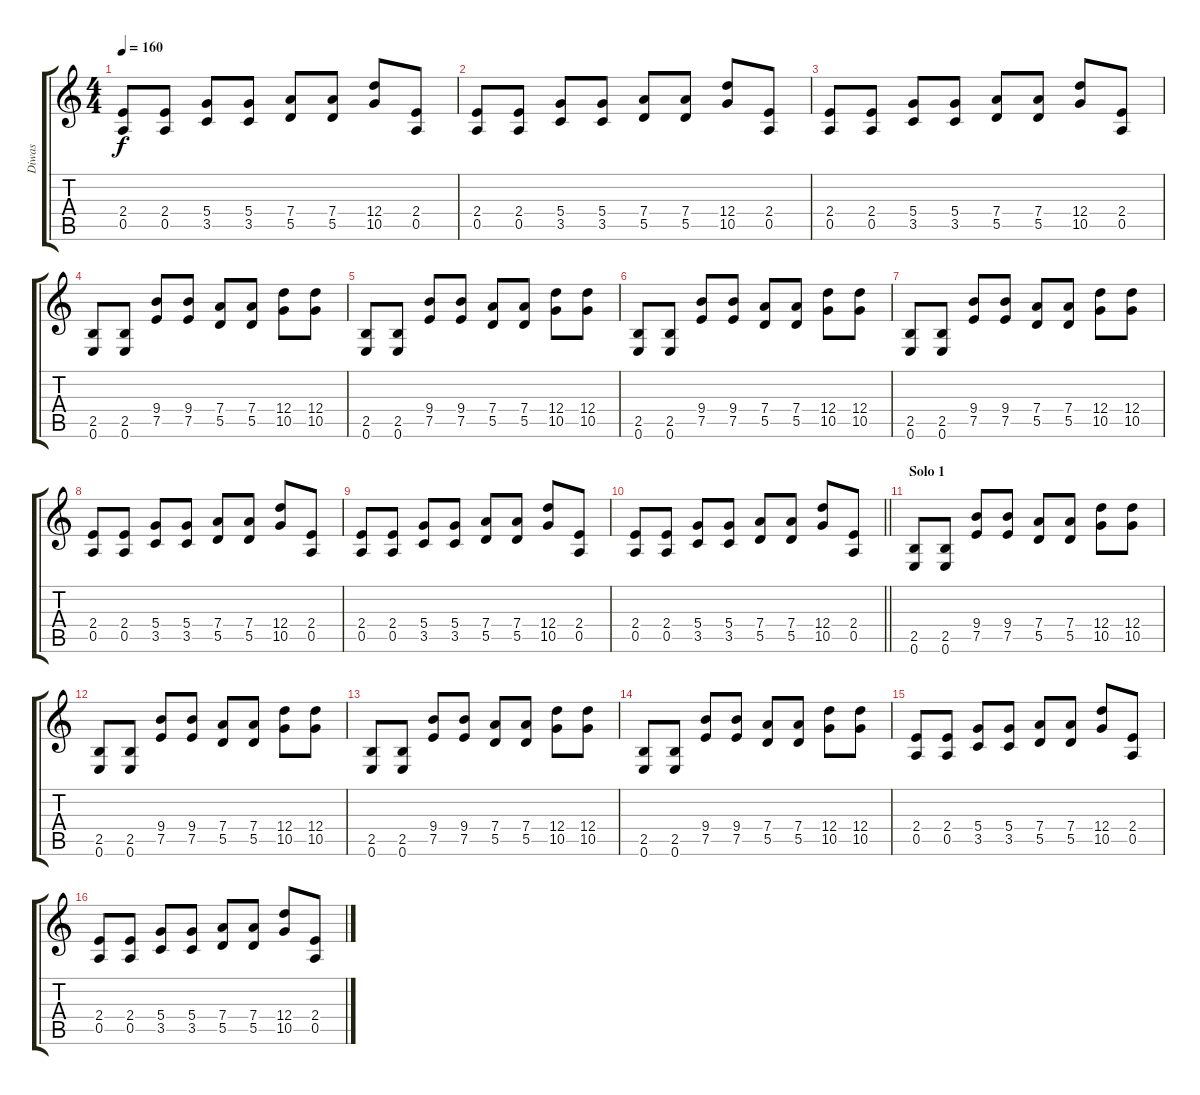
\track ("Diwas" "Diwas") {instrument distortionguitar}
\staff {score tabs}
\tuning (E4 B3 G3 D3 A2 E2) {hide}
\ts (4 4)
\tempo 160
\clef g2
\ks c
(2.4 0.5).8{dy f} (2.4 0.5).8 (5.4 3.5).8 (5.4 3.5).8 (7.4 5.5).8 (7.4 5.5).8 (12.4 10.5).8 (2.4 0.5).8 |
(2.4 0.5).8 (2.4 0.5).8 (5.4 3.5).8 (5.4 3.5).8 (7.4 5.5).8 (7.4 5.5).8 (12.4 10.5).8 (2.4 0.5).8 |
(2.4 0.5).8 (2.4 0.5).8 (5.4 3.5).8 (5.4 3.5).8 (7.4 5.5).8 (7.4 5.5).8 (12.4 10.5).8 (2.4 0.5).8 |
(2.5 0.6).8 (2.5 0.6).8 (9.4 7.5).8 (9.4 7.5).8 (7.4 5.5).8 (7.4 5.5).8 (12.4 10.5).8 (12.4 10.5).8 |
(2.5 0.6).8 (2.5 0.6).8 (9.4 7.5).8 (9.4 7.5).8 (7.4 5.5).8 (7.4 5.5).8 (12.4 10.5).8 (12.4 10.5).8 |
(2.5 0.6).8 (2.5 0.6).8 (9.4 7.5).8 (9.4 7.5).8 (7.4 5.5).8 (7.4 5.5).8 (12.4 10.5).8 (12.4 10.5).8 |
(2.5 0.6).8 (2.5 0.6).8 (9.4 7.5).8 (9.4 7.5).8 (7.4 5.5).8 (7.4 5.5).8 (12.4 10.5).8 (12.4 10.5).8 |
(2.4 0.5).8 (2.4 0.5).8 (5.4 3.5).8 (5.4 3.5).8 (7.4 5.5).8 (7.4 5.5).8 (12.4 10.5).8 (2.4 0.5).8 |
(2.4 0.5).8 (2.4 0.5).8 (5.4 3.5).8 (5.4 3.5).8 (7.4 5.5).8 (7.4 5.5).8 (12.4 10.5).8 (2.4 0.5).8 |
\barLineRight lightlight
(2.4 0.5).8 (2.4 0.5).8 (5.4 3.5).8 (5.4 3.5).8 (7.4 5.5).8 (7.4 5.5).8 (12.4 10.5).8 (2.4 0.5).8 |
\section ("" "Solo 1")
(2.5 0.6).8 (2.5 0.6).8 (9.4 7.5).8 (9.4 7.5).8 (7.4 5.5).8 (7.4 5.5).8 (12.4 10.5).8 (12.4 10.5).8 |
(2.5 0.6).8 (2.5 0.6).8 (9.4 7.5).8 (9.4 7.5).8 (7.4 5.5).8 (7.4 5.5).8 (12.4 10.5).8 (12.4 10.5).8 |
(2.5 0.6).8 (2.5 0.6).8 (9.4 7.5).8 (9.4 7.5).8 (7.4 5.5).8 (7.4 5.5).8 (12.4 10.5).8 (12.4 10.5).8 |
(2.5 0.6).8 (2.5 0.6).8 (9.4 7.5).8 (9.4 7.5).8 (7.4 5.5).8 (7.4 5.5).8 (12.4 10.5).8 (12.4 10.5).8 |
(2.4 0.5).8 (2.4 0.5).8 (5.4 3.5).8 (5.4 3.5).8 (7.4 5.5).8 (7.4 5.5).8 (12.4 10.5).8 (2.4 0.5).8 |
(2.4 0.5).8 (2.4 0.5).8 (5.4 3.5).8 (5.4 3.5).8 (7.4 5.5).8 (7.4 5.5).8 (12.4 10.5).8 (2.4 0.5).8
